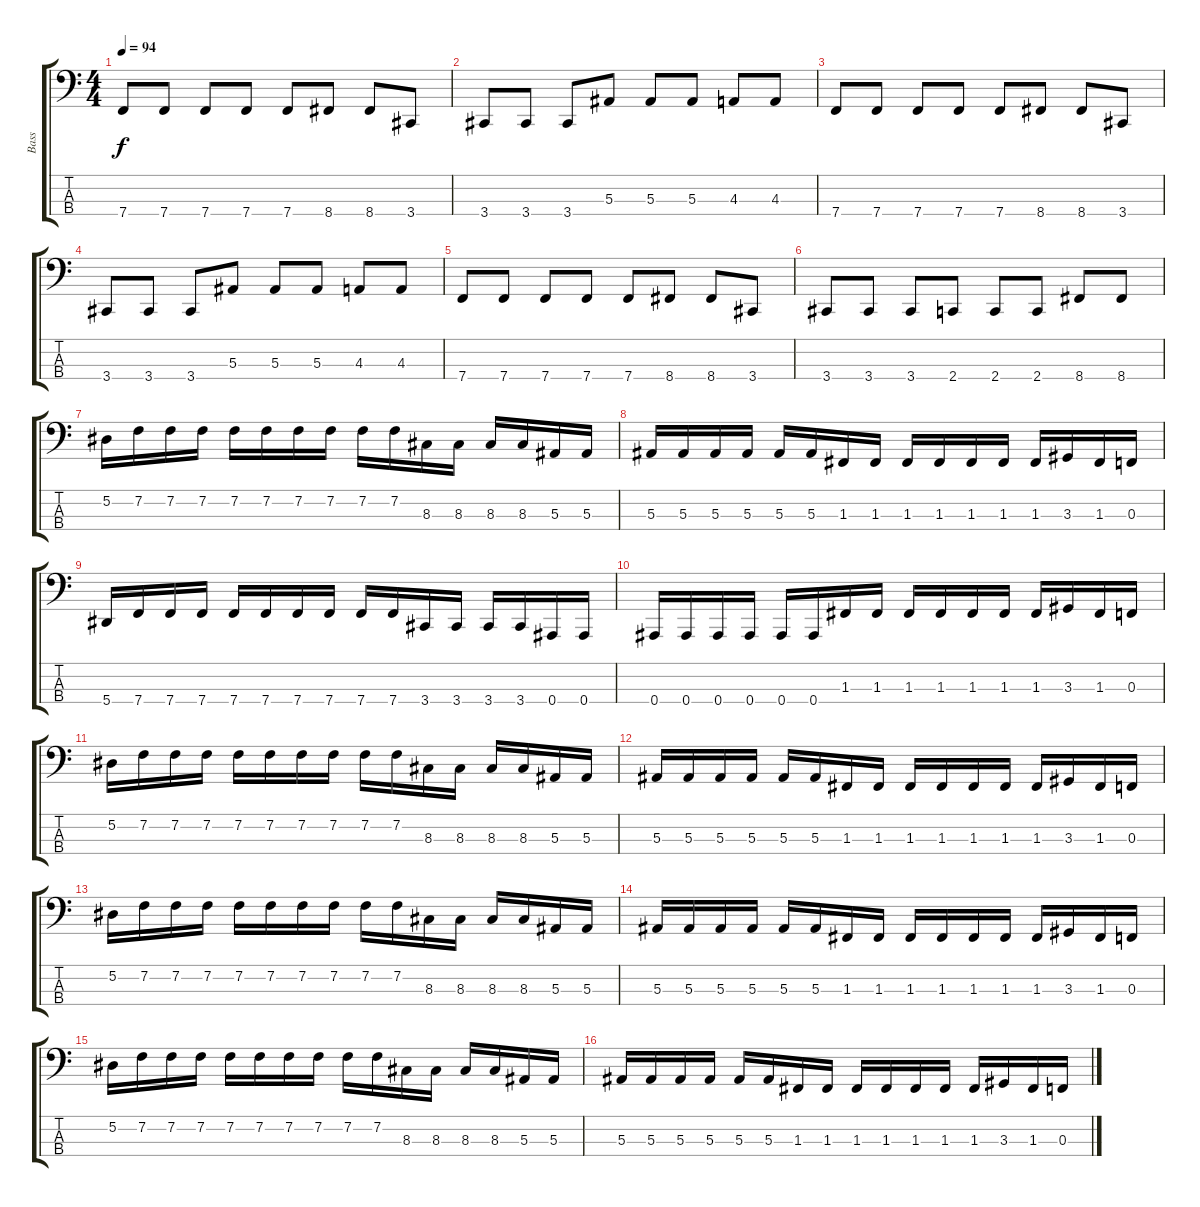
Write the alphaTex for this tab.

\track ("Bass" "Bass") {instrument slapbass1}
\staff {score tabs}
\tuning (Eb2 Bb1 F1 Bb0) {hide}
\ts (4 4)
\tempo 94
\clef f4
\ks c
7.4.8{dy f} 7.4.8 7.4.8 7.4.8 7.4.8 8.4.8 8.4.8 3.4.8 |
3.4.8 3.4.8 3.4.8 5.3.8 5.3.8 5.3.8 4.3.8 4.3.8 |
7.4.8 7.4.8 7.4.8 7.4.8 7.4.8 8.4.8 8.4.8 3.4.8 |
3.4.8 3.4.8 3.4.8 5.3.8 5.3.8 5.3.8 4.3.8 4.3.8 |
7.4.8 7.4.8 7.4.8 7.4.8 7.4.8 8.4.8 8.4.8 3.4.8 |
3.4.8 3.4.8 3.4.8 2.4.8 2.4.8 2.4.8 8.4.8 8.4.8 |
5.2.16 7.2.16 7.2.16 7.2.16 7.2.16 7.2.16 7.2.16 7.2.16 7.2.16 7.2.16 8.3.16 8.3.16 8.3.16 8.3.16 5.3.16 5.3.16 |
5.3.16 5.3.16 5.3.16 5.3.16 5.3.16 5.3.16 1.3.16 1.3.16 1.3.16 1.3.16 1.3.16 1.3.16 1.3.16 3.3.16 1.3.16 0.3.16 |
5.4.16 7.4.16 7.4.16 7.4.16 7.4.16 7.4.16 7.4.16 7.4.16 7.4.16 7.4.16 3.4.16 3.4.16 3.4.16 3.4.16 0.4.16 0.4.16 |
0.4.16 0.4.16 0.4.16 0.4.16 0.4.16 0.4.16 1.3.16 1.3.16 1.3.16 1.3.16 1.3.16 1.3.16 1.3.16 3.3.16 1.3.16 0.3.16 |
5.2.16 7.2.16 7.2.16 7.2.16 7.2.16 7.2.16 7.2.16 7.2.16 7.2.16 7.2.16 8.3.16 8.3.16 8.3.16 8.3.16 5.3.16 5.3.16 |
5.3.16 5.3.16 5.3.16 5.3.16 5.3.16 5.3.16 1.3.16 1.3.16 1.3.16 1.3.16 1.3.16 1.3.16 1.3.16 3.3.16 1.3.16 0.3.16 |
5.2.16 7.2.16 7.2.16 7.2.16 7.2.16 7.2.16 7.2.16 7.2.16 7.2.16 7.2.16 8.3.16 8.3.16 8.3.16 8.3.16 5.3.16 5.3.16 |
5.3.16 5.3.16 5.3.16 5.3.16 5.3.16 5.3.16 1.3.16 1.3.16 1.3.16 1.3.16 1.3.16 1.3.16 1.3.16 3.3.16 1.3.16 0.3.16 |
5.2.16 7.2.16 7.2.16 7.2.16 7.2.16 7.2.16 7.2.16 7.2.16 7.2.16 7.2.16 8.3.16 8.3.16 8.3.16 8.3.16 5.3.16 5.3.16 |
5.3.16 5.3.16 5.3.16 5.3.16 5.3.16 5.3.16 1.3.16 1.3.16 1.3.16 1.3.16 1.3.16 1.3.16 1.3.16 3.3.16 1.3.16 0.3.16
